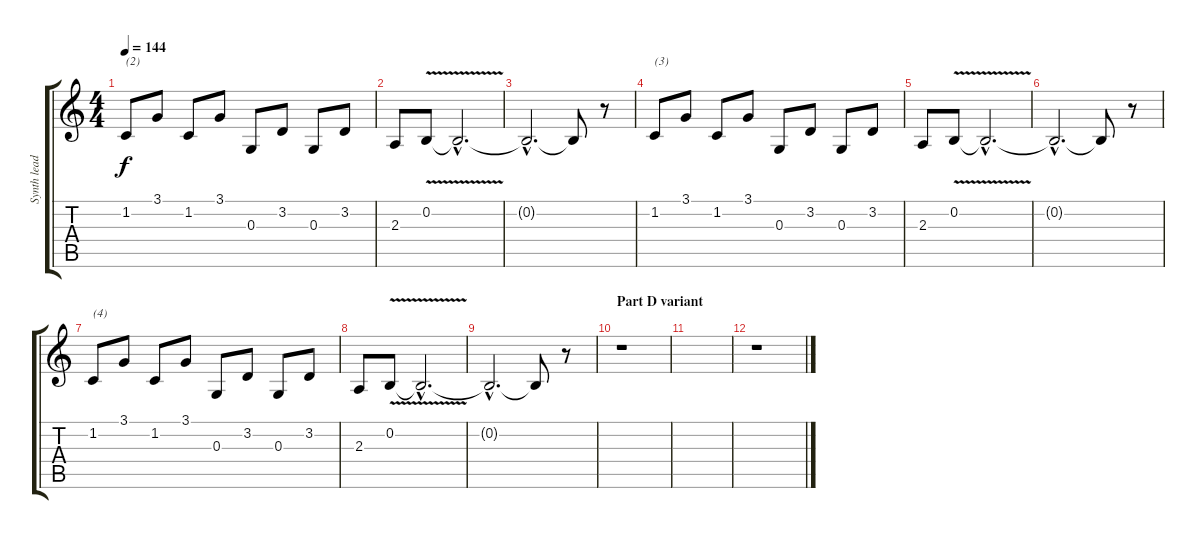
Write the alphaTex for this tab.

\track ("Synth leads" "Synth lead") {instrument synthbrass1}
\staff {score tabs}
\tuning (E4 B3 G3 D3 A2 E2) {hide}
\ts (4 4)
\tempo 144
\clef g2
\ks c
1.2.8{txt "(2)" dy f} 3.1.8 1.2.8 3.1.8 0.3.8 3.2.8 0.3.8 3.2.8 |
2.3.8 0.2{v}.8 0.2{hac t}.2{d} |
0.2{hac t}.2{d} 0.2{t}.8 r.8 |
1.2.8{txt "(3)"} 3.1.8 1.2.8 3.1.8 0.3.8 3.2.8 0.3.8 3.2.8 |
2.3.8 0.2{v}.8 0.2{hac t}.2{d} |
0.2{hac t}.2{d} 0.2{t}.8 r.8 |
1.2.8{txt "(4)"} 3.1.8 1.2.8 3.1.8 0.3.8 3.2.8 0.3.8 3.2.8 |
2.3.8 0.2{v}.8 0.2{hac t}.2{d} |
0.2{hac t}.2{d} 0.2{t}.8 r.8 |
\section ("" "Part D variant")
r.1 |
|
r.1
